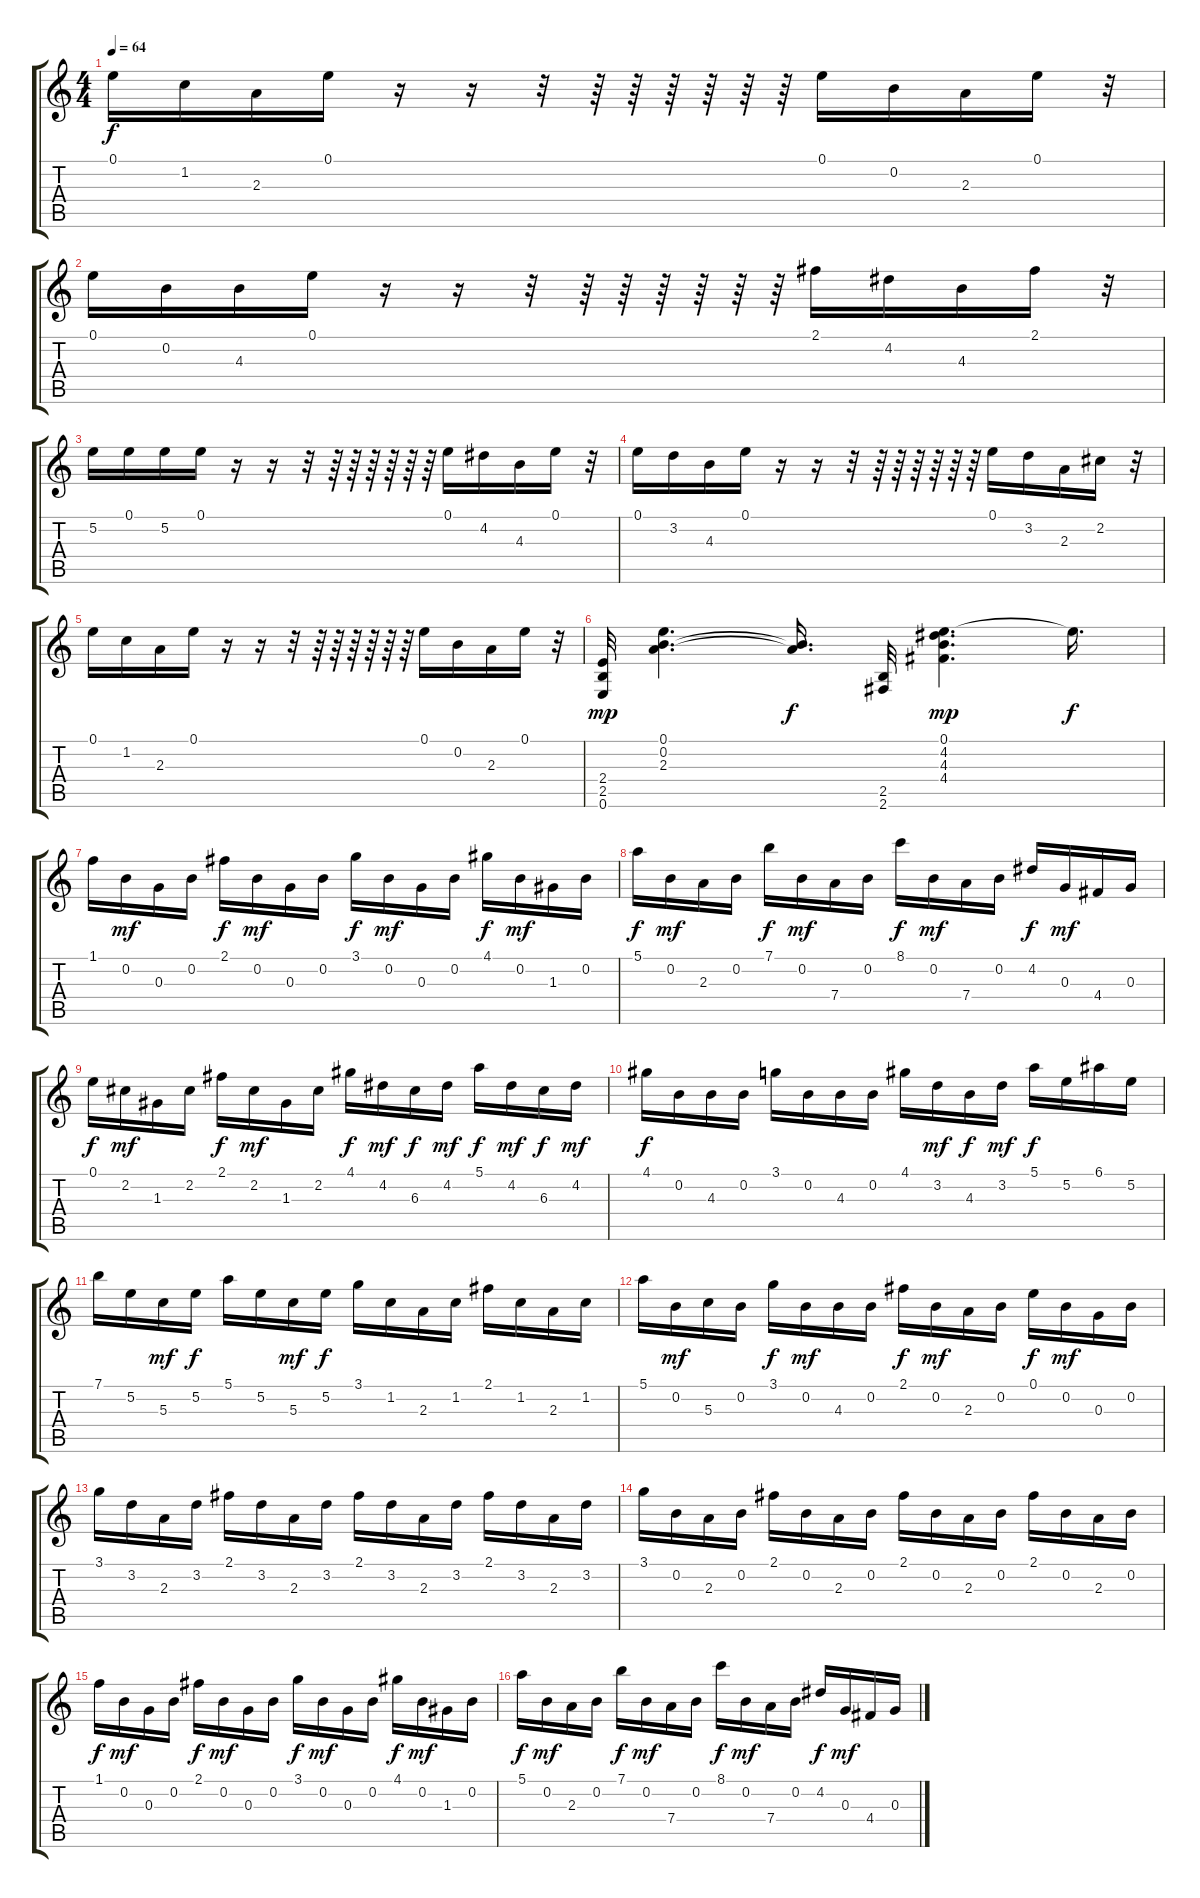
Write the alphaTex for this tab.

\track "" {instrument electricguitarclean}
\staff {score tabs}
\tuning (E4 B3 G3 D3 A2 E2) {hide}
\ts (4 4)
\tempo 64
\clef g2
\ks c
0.1.16{dy f} 1.2.16 2.3.16 0.1.16 r.16 r.16 r.32 r.64 r.64 r.64 r.64 r.64 r.64 0.1.16 0.2.16 2.3.16 0.1.16 r.32 |
0.1.16 0.2.16 4.3.16 0.1.16 r.16 r.16 r.32 r.64 r.64 r.64 r.64 r.64 r.64 2.1.16 4.2.16 4.3.16 2.1.16 r.32 |
5.2.16 0.1.16 5.2.16 0.1.16 r.16 r.16 r.32 r.64 r.64 r.64 r.64 r.64 r.64 0.1.16 4.2.16 4.3.16 0.1.16 r.32 |
0.1.16 3.2.16 4.3.16 0.1.16 r.16 r.16 r.32 r.64 r.64 r.64 r.64 r.64 r.64 0.1.16 3.2.16 2.3.16 2.2.16 r.32 |
0.1.16 1.2.16 2.3.16 0.1.16 r.16 r.16 r.32 r.64 r.64 r.64 r.64 r.64 r.64 0.1.16 0.2.16 2.3.16 0.1.16 r.32 |
(2.4 2.5 0.6).32{dy mp} (0.1 0.2 2.3).4{d} (0.2{t} 2.3{t}).16{d dy f} (2.5 2.6).32 (0.1 4.2 4.3 4.4).4{d dy mp} 0.1{t}.16{d dy f} |
1.1.16 0.2.16{dy mf} 0.3.16 0.2.16 2.1.16{dy f} 0.2.16{dy mf} 0.3.16 0.2.16 3.1.16{dy f} 0.2.16{dy mf} 0.3.16 0.2.16 4.1.16{dy f} 0.2.16{dy mf} 1.3.16 0.2.16 |
5.1.16{dy f} 0.2.16{dy mf} 2.3.16 0.2.16 7.1.16{dy f} 0.2.16{dy mf} 7.4.16 0.2.16 8.1.16{dy f} 0.2.16{dy mf} 7.4.16 0.2.16 4.2.16{dy f} 0.3.16{dy mf} 4.4.16 0.3.16 |
0.1.16{dy f} 2.2.16{dy mf} 1.3.16 2.2.16 2.1.16{dy f} 2.2.16{dy mf} 1.3.16 2.2.16 4.1.16{dy f} 4.2.16{dy mf} 6.3.16{dy f} 4.2.16{dy mf} 5.1.16{dy f} 4.2.16{dy mf} 6.3.16{dy f} 4.2.16{dy mf} |
4.1.16{dy f} 0.2.16 4.3.16 0.2.16 3.1.16 0.2.16 4.3.16 0.2.16 4.1.16 3.2.16{dy mf} 4.3.16{dy f} 3.2.16{dy mf} 5.1.16{dy f} 5.2.16 6.1.16 5.2.16 |
7.1.16 5.2.16 5.3.16{dy mf} 5.2.16{dy f} 5.1.16 5.2.16 5.3.16{dy mf} 5.2.16{dy f} 3.1.16 1.2.16 2.3.16 1.2.16 2.1.16 1.2.16 2.3.16 1.2.16 |
5.1.16 0.2.16{dy mf} 5.3.16 0.2.16 3.1.16{dy f} 0.2.16{dy mf} 4.3.16 0.2.16 2.1.16{dy f} 0.2.16{dy mf} 2.3.16 0.2.16 0.1.16{dy f} 0.2.16{dy mf} 0.3.16 0.2.16 |
3.1.16 3.2.16 2.3.16 3.2.16 2.1.16 3.2.16 2.3.16 3.2.16 2.1.16 3.2.16 2.3.16 3.2.16 2.1.16 3.2.16 2.3.16 3.2.16 |
3.1.16 0.2.16 2.3.16 0.2.16 2.1.16 0.2.16 2.3.16 0.2.16 2.1.16 0.2.16 2.3.16 0.2.16 2.1.16 0.2.16 2.3.16 0.2.16 |
1.1.16{dy f} 0.2.16{dy mf} 0.3.16 0.2.16 2.1.16{dy f} 0.2.16{dy mf} 0.3.16 0.2.16 3.1.16{dy f} 0.2.16{dy mf} 0.3.16 0.2.16 4.1.16{dy f} 0.2.16{dy mf} 1.3.16 0.2.16 |
5.1.16{dy f} 0.2.16{dy mf} 2.3.16 0.2.16 7.1.16{dy f} 0.2.16{dy mf} 7.4.16 0.2.16 8.1.16{dy f} 0.2.16{dy mf} 7.4.16 0.2.16 4.2.16{dy f} 0.3.16{dy mf} 4.4.16 0.3.16
